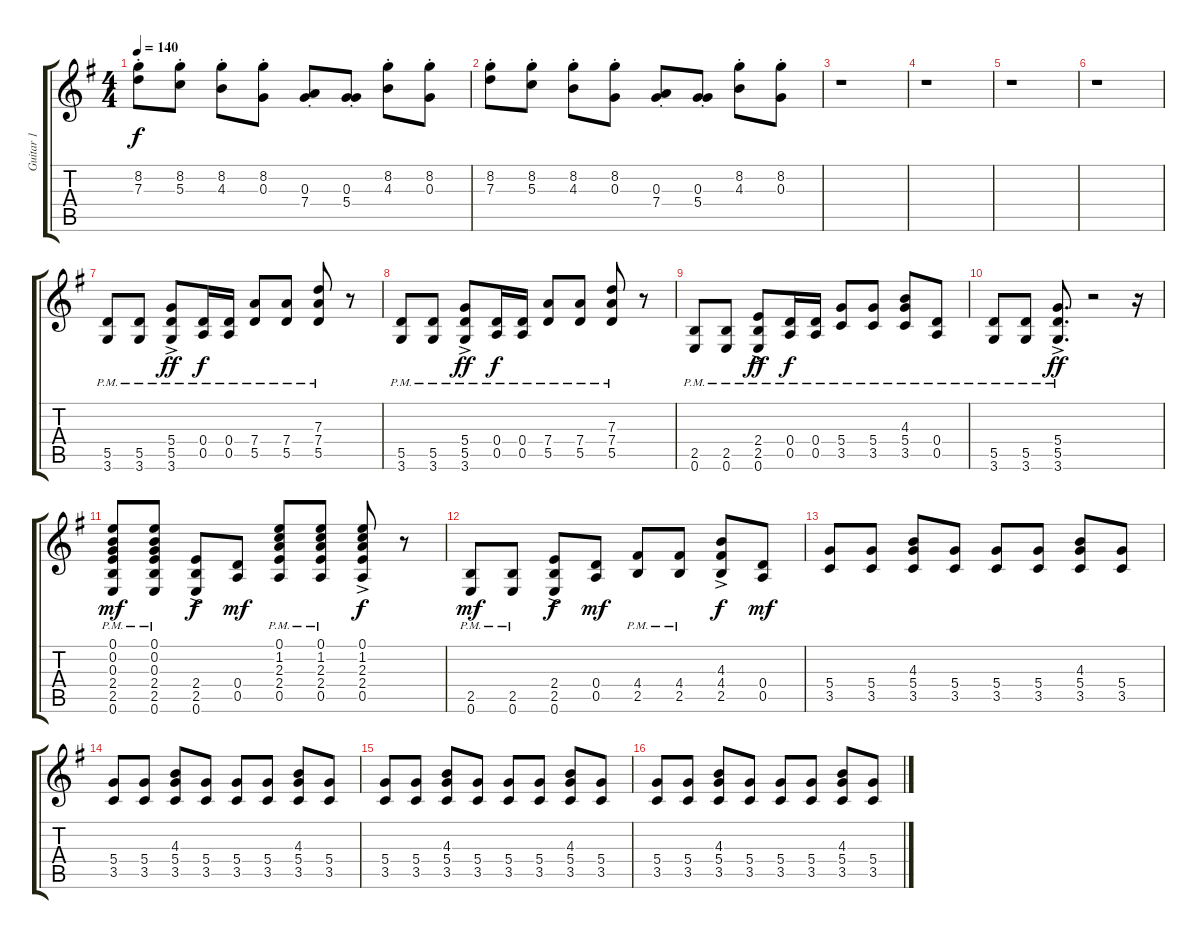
\track ("Guitar 1" "Guitar 1") {instrument distortionguitar}
\staff {score tabs}
\tuning (E4 B3 G3 D3 A2 E2) {hide}
\ts (4 4)
\tempo 140
\clef g2
\ks g
(8.2{st} 7.3{st}).8{dy f} (8.2{st} 5.3{st}).8 (8.2{st} 4.3{st}).8 (8.2{st} 0.3{st}).8 (0.3{st} 7.4{st}).8 (0.3{st} 5.4{st}).8 (8.2{st} 4.3{st}).8 (8.2{st} 0.3{st}).8 |
(8.2{st} 7.3{st}).8 (8.2{st} 5.3{st}).8 (8.2{st} 4.3{st}).8 (8.2{st} 0.3{st}).8 (0.3{st} 7.4{st}).8 (0.3{st} 5.4{st}).8 (8.2{st} 4.3{st}).8 (8.2{st} 0.3{st}).8 |
r.1 |
r.1 |
r.1 |
r.1 |
(5.5{pm} 3.6{pm}).8 (5.5{pm} 3.6{pm}).8 (5.4{ac pm} 5.5{ac} 3.6{ac}).8{dy ff} (0.4{pm} 0.5).16{dy f} (0.4{pm} 0.5).16 (7.4{pm} 5.5{pm}).8 (7.4{pm} 5.5{pm}).8 (7.3{pm} 7.4 5.5).8 r.8 |
(5.5{pm} 3.6{pm}).8 (5.5{pm} 3.6{pm}).8 (5.4{ac pm} 5.5{ac} 3.6{ac}).8{dy ff} (0.4{pm} 0.5).16{dy f} (0.4{pm} 0.5).16 (7.4{pm} 5.5{pm}).8 (7.4{pm} 5.5{pm}).8 (7.3{pm} 7.4 5.5).8 r.8 |
(2.5{pm} 0.6{pm}).8 (2.5{pm} 0.6{pm}).8 (2.4{ac pm} 2.5{ac} 0.6{ac}).8{dy ff} (0.4{pm} 0.5).16{dy f} (0.4{pm} 0.5).16 (5.4{pm} 3.5{pm}).8 (5.4 3.5{pm}).8 (4.3 5.4{pm} 3.5).8 (0.4{pm} 0.5).8 |
(5.5{pm} 3.6{pm}).8 (5.5{pm} 3.6{pm}).8 (5.4{ac pm} 5.5{ac} 3.6{ac}).8{d dy ff} r.2 r.16 |
(0.1{pm} 0.2{pm} 0.3{pm} 2.4{pm} 2.5{pm} 0.6{pm}).8{dy mf} (0.1{pm} 0.2{pm} 0.3{pm} 2.4{pm} 2.5{pm} 0.6{pm}).8 (2.4{ac} 2.5{ac} 0.6{ac}).8{dy f} (0.4 0.5).8{dy mf} (0.1{pm} 1.2{pm} 2.3{pm} 2.4{pm} 0.5{pm}).8 (0.1{pm} 1.2{pm} 2.3{pm} 2.4{pm} 0.5{pm}).8 (0.1{ac} 1.2{ac} 2.3{ac} 2.4{ac} 0.5{ac}).8{dy f} r.8 |
(2.5{pm} 0.6{pm}).8{dy mf} (2.5{pm} 0.6{pm}).8 (2.4{ac} 2.5{ac} 0.6{ac}).8{dy f} (0.4 0.5).8{dy mf} (4.4{pm} 2.5{pm}).8 (4.4{pm} 2.5{pm}).8 (4.3{ac} 4.4{ac} 2.5{ac}).8{dy f} (0.4 0.5).8{dy mf} |
(5.4 3.5).8 (5.4 3.5).8 (4.3 5.4 3.5).8 (5.4 3.5).8 (5.4 3.5).8 (5.4 3.5).8 (4.3 5.4 3.5).8 (5.4 3.5).8 |
(5.4 3.5).8 (5.4 3.5).8 (4.3 5.4 3.5).8 (5.4 3.5).8 (5.4 3.5).8 (5.4 3.5).8 (4.3 5.4 3.5).8 (5.4 3.5).8 |
(5.4 3.5).8 (5.4 3.5).8 (4.3 5.4 3.5).8 (5.4 3.5).8 (5.4 3.5).8 (5.4 3.5).8 (4.3 5.4 3.5).8 (5.4 3.5).8 |
(5.4 3.5).8 (5.4 3.5).8 (4.3 5.4 3.5).8 (5.4 3.5).8 (5.4 3.5).8 (5.4 3.5).8 (4.3 5.4 3.5).8 (5.4 3.5).8
